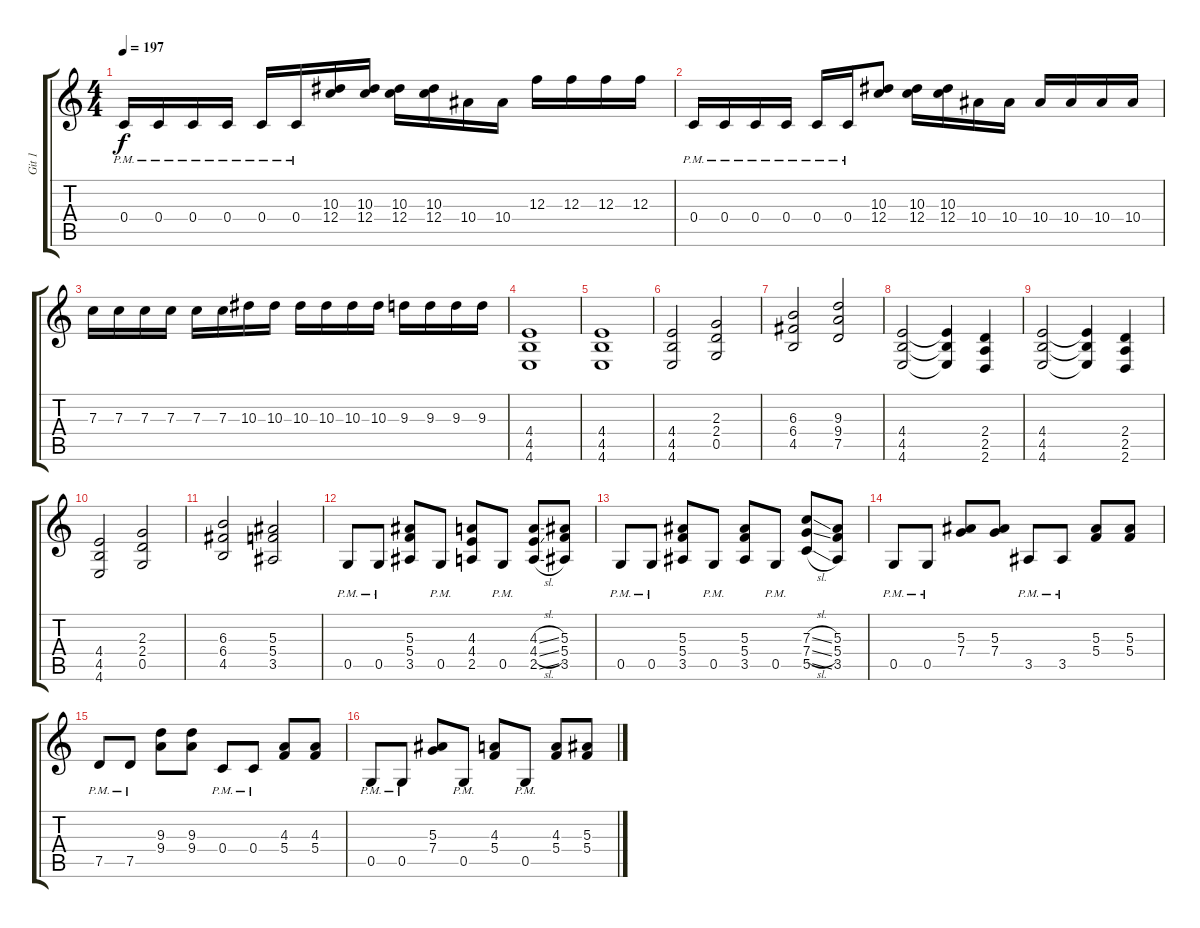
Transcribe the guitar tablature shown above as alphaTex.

\track ("Git 1" "Git 1") {instrument distortionguitar}
\staff {score tabs}
\tuning (D4 A3 F3 C3 G2 C2) {hide}
\ts (4 4)
\tempo 197
\clef g2
\ks c
0.4{pm}.16{dy f} 0.4{pm}.16 0.4{pm}.16 0.4{pm}.16 0.4{pm}.16 0.4{pm}.16 (10.3 12.4).16 (10.3 12.4).16 (10.3 12.4).16 (10.3 12.4).16 10.4.16 10.4.16 12.3.16 12.3.16 12.3.16 12.3.16 |
0.4{pm}.16 0.4{pm}.16 0.4{pm}.16 0.4{pm}.16 0.4{pm}.16 0.4{pm}.16 (10.3 12.4).8 (10.3 12.4).16 (10.3 12.4).16 10.4.16 10.4.16 10.4.16 10.4.16 10.4.16 10.4.16 |
7.3.16 7.3.16 7.3.16 7.3.16 7.3.16 7.3.16 10.3.16 10.3.16 10.3.16 10.3.16 10.3.16 10.3.16 9.3.16 9.3.16 9.3.16 9.3.16 |
(4.4 4.5 4.6).1 |
(4.4 4.5 4.6).1 |
(4.4 4.5 4.6).2 (2.3 2.4 0.5).2 |
(6.3 6.4 4.5).2 (9.3 9.4 7.5).2 |
(4.4 4.5 4.6).2 (4.4{t} 4.5{t} 4.6{t}).4 (2.4 2.5 2.6).4 |
(4.4 4.5 4.6).2 (4.4{t} 4.5{t} 4.6{t}).4 (2.4 2.5 2.6).4 |
(4.4 4.5 4.6).2 (2.3 2.4 0.5).2 |
(6.3 6.4 4.5).2 (5.3 5.4 3.5).2 |
0.5{pm}.8 0.5{pm}.8 (5.3 5.4 3.5).8 0.5{pm}.8 (4.3 4.4 2.5).8 0.5{pm}.8 (4.3{sl} 4.4{sl} 2.5{sl}).8 (5.3 5.4 3.5).8 |
0.5{pm}.8 0.5{pm}.8 (5.3 5.4 3.5).8 0.5{pm}.8 (5.3 5.4 3.5).8 0.5{pm}.8 (7.3{sl} 7.4{sl} 5.5{sl}).8 (5.3 5.4 3.5).8 |
0.5{pm}.8 0.5{pm}.8 (5.3 7.4).8 (5.3 7.4).8 3.5{pm}.8 3.5{pm}.8 (5.3 5.4).8 (5.3 5.4).8 |
7.5{pm}.8 7.5{pm}.8 (9.3 9.4).8 (9.3 9.4).8 0.4{pm}.8 0.4{pm}.8 (4.3 5.4).8 (4.3 5.4).8 |
0.5{pm}.8 0.5{pm}.8 (5.3 7.4).8 0.5{pm}.8 (4.3 5.4).8 0.5{pm}.8 (4.3 5.4).8 (5.3 5.4).8
